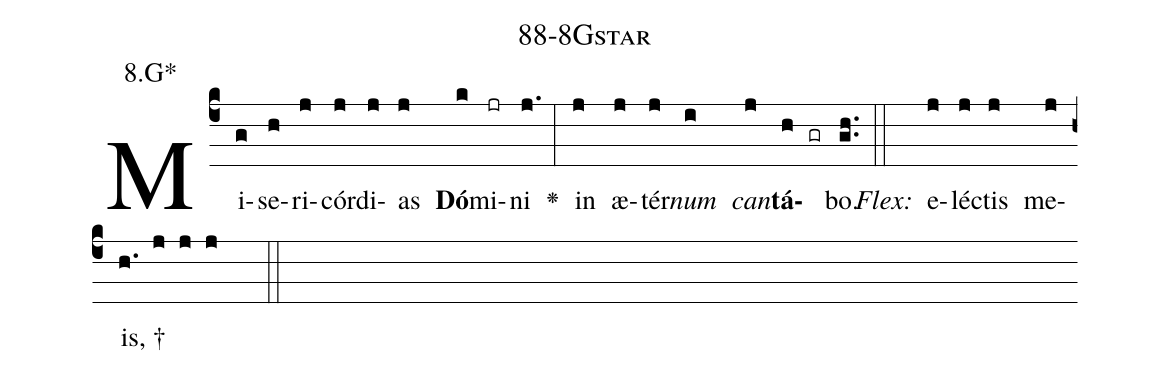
name: 88-8Gstar;
annotation: 8.G*;
%%
(c4)Mi(g)se(h)ri(j)cór(j)di(j)as(j) <b>Dó</b>(k)mi(jr)ni(j.) <v>\greheightstar</v>(:) in(j) æ(j)tér(j)<i>num</i>(i) <i>can</i>(j)<b>tá</b>(h gr)bo.(gh..) (::)
<i>Flex:</i>()  e(j)léc(j)tis(j) me(j)is, †(h. j j j  ::)

%E(j) u(j) o(i) u(j) a(h) e.(gh..) (::)
